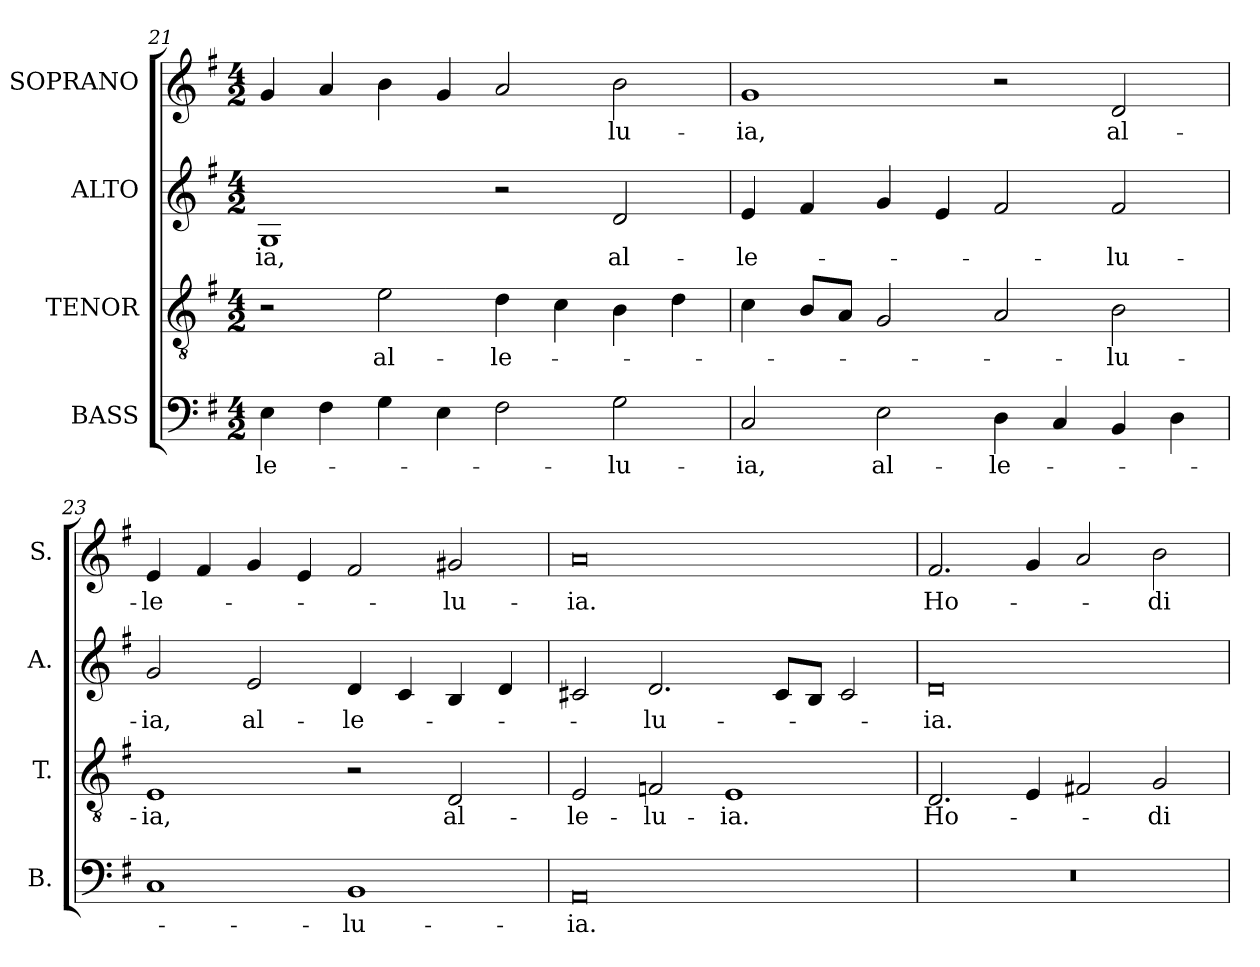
**kern	**text	**kern	**text	**kern	**text	**kern	**text
*part4	*part4	*part3	*part3	*part2	*part2	*part1	*part1
*staff4	*staff4	*staff3	*staff3	*staff2	*staff2	*staff1	*staff1
*I"BASS	*	*I"TENOR	*	*I"ALTO	*	*I"SOPRANO	*
*I'B.	*	*I'T.	*	*I'A.	*	*I'S.	*
*clefF4	*	*clefGv2	*	*clefG2	*	*clefG2	*
*	*	*ITrd7c12	*	*	*	*	*
*k[f#]	*	*k[f#]	*	*k[f#]	*	*k[f#]	*
*G:	*	*G:	*	*G:	*	*G:	*
*M4/2	*	*M4/2	*	*M4/2	*	*M4/2	*
=21	=21	=21	=21	=21	=21	=21	=21
!	!LO:LY:b:color=#000000	!	!	!	!	!	!
!	!	!	!	!	!LO:LY:b:color=#000000	!	!
4Ei\	-le-	2r	.	1Gi	-ia,	4gi/	.
4F#i\	.	.	.	.	.	4ai/	.
!	!	!	!LO:LY:b:color=#000000	!	!	!	!
4Gi\	.	2Ei\	al-	.	.	4bi\	.
4Ei\	.	.	.	.	.	4gi/	.
!	!	!	!LO:LY:b:color=#000000	!	!	!	!
2F#i\	.	4Di\	-le-	2r	.	2ai/	.
.	.	4Ci\	.	.	.	.	.
!	!LO:LY:b:color=#000000	!	!	!	!	!	!
!	!	!	!	!	!LO:LY:b:color=#000000	!	!
!	!	!	!	!	!	!	!LO:LY:b:color=#000000
2Gi\	-lu-	4BBi\	.	2di/	al-	2bi\	-lu-
.	.	4Di\	.	.	.	.	.
=22	=22	=22	=22	=22	=22	=22	=22
!	!LO:LY:b:color=#000000	!	!	!	!	!	!
!	!	!	!	!	!LO:LY:b:color=#000000	!	!
!	!	!	!	!	!	!	!LO:LY:b:color=#000000
2Ci/	-ia,	4Ci\	.	4ei/	-le-	1gi	-ia,
.	.	8BBi/L	.	4f#i/	.	.	.
.	.	8AAi/J	.	.	.	.	.
!	!LO:LY:b:color=#000000	!	!	!	!	!	!
2Ei\	al-	2GGi/	.	4gi/	.	.	.
.	.	.	.	4ei/	.	.	.
!	!LO:LY:b:color=#000000	!	!	!	!	!	!
4Di\	-le-	2AAi/	.	2f#i/	.	2r	.
4Ci/	.	.	.	.	.	.	.
!	!	!	!LO:LY:b:color=#000000	!	!	!	!
!	!	!	!	!	!LO:LY:b:color=#000000	!	!
!	!	!	!	!	!	!	!LO:LY:b:color=#000000
4BBi/	.	2BBi\	-lu-	2f#i/	-lu-	2di/	al-
4Di\	.	.	.	.	.	.	.
=23	=23	=23	=23	=23	=23	=23	=23
!	!	!	!LO:LY:b:color=#000000	!	!	!	!
!	!	!	!	!	!LO:LY:b:color=#000000	!	!
!	!	!	!	!	!	!	!LO:LY:b:color=#000000
1Ci	.	1EEi	-ia,	2gi/	-ia,	4ei/	-le-
.	.	.	.	.	.	4f#i/	.
!	!	!	!	!	!LO:LY:b:color=#000000	!	!
.	.	.	.	2ei/	al-	4gi/	.
.	.	.	.	.	.	4ei/	.
!	!LO:LY:b:color=#000000	!	!	!	!	!	!
!	!	!	!	!	!LO:LY:b:color=#000000	!	!
1BBi	-lu-	2r	.	4di/	-le-	2f#i/	.
.	.	.	.	4ci/	.	.	.
!	!	!	!LO:LY:b:color=#000000	!	!	!	!
!	!	!	!	!	!	!	!LO:LY:b:color=#000000
.	.	2DDi/	al-	4Bi/	.	2g#Xi/	-lu-
.	.	.	.	4di/	.	.	.
!!LO:LB:g=z
=24	=24	=24	=24	=24	=24	=24	=24
!	!LO:LY:b:color=#000000	!	!	!	!	!	!
!	!	!	!LO:LY:b:color=#000000	!	!	!	!
!	!	!	!	!	!	!	!LO:LY:b:color=#000000
0AAi	-ia.	2EEi/	-le-	2c#Xi/	.	0ai	-ia.
!	!	!	!LO:LY:b:color=#000000	!	!	!	!
!	!	!	!	!	!LO:LY:b:color=#000000	!	!
.	.	2FFni/	-lu-	2.di/	-lu-	.	.
!	!	!	!LO:LY:b:color=#000000	!	!	!	!
.	.	1EEi	-ia.	.	.	.	.
.	.	.	.	8c#i/L	.	.	.
.	.	.	.	8Bi/J	.	.	.
.	.	.	.	2c#i/	.	.	.
=25	=25	=25	=25	=25	=25	=25	=25
!LO:N:vis=1	!	!	!	!	!	!	!
!	!	!	!LO:LY:b:color=#000000	!	!	!	!
!	!	!	!	!	!LO:LY:b:color=#000000	!	!
!	!	!	!	!	!	!	!LO:LY:b:color=#000000
0r	.	2.DDi/	Ho-	0di	-ia.	2.f#i/	Ho-
.	.	4EEi/	.	.	.	4gi/	.
.	.	2FF#Xi/	.	.	.	2ai/	.
!	!	!	!LO:LY:b:color=#000000	!	!	!	!
!	!	!	!	!	!	!	!LO:LY:b:color=#000000
.	.	2GGi/	-di-	.	.	2bi\	-di-
=	=	=	=	=	=	=	=
*-	*-	*-	*-	*-	*-	*-	*-
